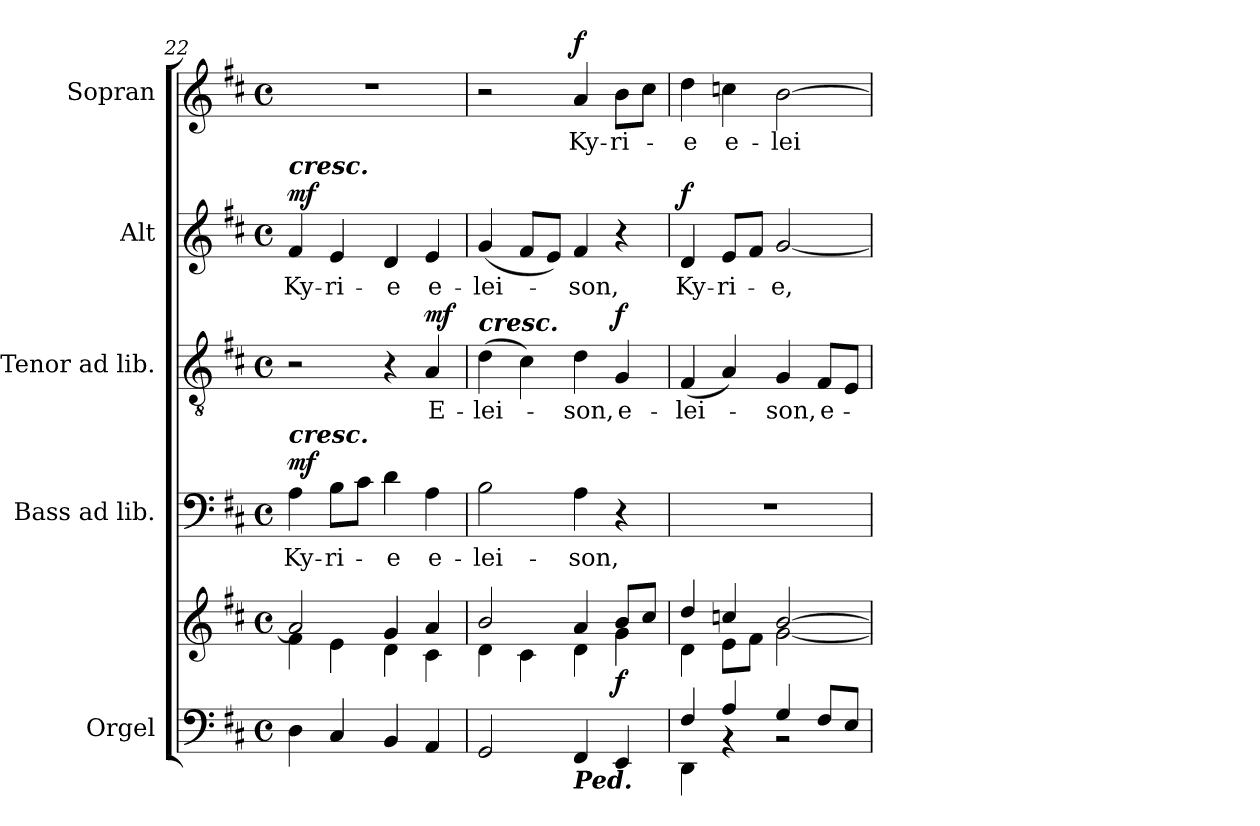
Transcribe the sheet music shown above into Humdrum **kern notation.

**kern	**kern	**dynam	**kern	**text	**dynam	**kern	**text	**dynam	**kern	**text	**dynam	**kern	**text	**dynam
*part5	*part5	*part5	*part4	*part4	*part4	*part3	*part3	*part3	*part2	*part2	*part2	*part1	*part1	*part1
*staff6	*staff5	*staff5/6	*staff4	*staff4	*staff4	*staff3	*staff3	*staff3	*staff2	*staff2	*staff2	*staff1	*staff1	*staff1
*I"Orgel	*	*	*I"Bass ad lib.	*	*	*I"Tenor ad lib.	*	*	*I"Alt	*	*	*I"Sopran	*	*
*I'Org.	*	*	*I'B.	*	*	*I'T.	*	*	*I'A.	*	*	*I'S.	*	*
*clefF4	*clefG2	*	*clefF4	*	*	*clefGv2	*	*	*clefG2	*	*	*clefG2	*	*
*k[f#c#]	*k[f#c#]	*	*k[f#c#]	*	*	*k[f#c#]	*	*	*k[f#c#]	*	*	*k[f#c#]	*	*
*D:	*D:	*	*D:	*	*	*D:	*	*	*D:	*	*	*D:	*	*
*M4/4	*M4/4	*	*M4/4	*	*	*M4/4	*	*	*M4/4	*	*	*M4/4	*	*
*met(c)	*met(c)	*	*met(c)	*	*	*met(c)	*	*	*met(c)	*	*	*met(c)	*	*
=22	=22	=22	=22	=22	=22	=22	=22	=22	=22	=22	=22	=22	=22	=22
*	*^	*	*	*	*	*	*	*	*	*	*	*	*	*
!	!	!	!	!	!	!	!	!	!	!LO:TX:a:Bi:t=cresc.	!	!	!	!	!
!	!	!	!	!LO:TX:a:Bi:t=cresc.	!	!	!	!	!	!	!	!	!	!	!
!	!	!	!	!	!LO:LY:b	!LO:DY:a	!	!	!	!	!LO:LY:b	!LO:DY:a	!	!	!
4D\	2a/]	4f#\	.	4A\	Ky-	mf	2r	.	.	4f#/	Ky-	mf	1r	.	.
!	!	!	!	!	!LO:LY:b	!	!	!	!	!	!LO:LY:b	!	!	!	!
4C#/	.	4e\	.	8B\L	-ri-	.	.	.	.	4e/	-ri-	.	.	.	.
.	.	.	.	8c#\J	.	.	.	.	.	.	.	.	.	.	.
!	!	!	!	!	!LO:LY:b	!	!	!	!	!	!LO:LY:b	!	!	!	!
4BB/	4g/	4d\	.	4d\	-e	.	4r	.	.	4d/	-e	.	.	.	.
!	!	!	!	!	!LO:LY:b	!	!	!LO:LY:b	!LO:DY:a	!	!LO:LY:b	!	!	!	!
4AA/	4a/	4c#\	.	4A\	e-	.	4A/	E-	mf	4e/	e-	.	.	.	.
=23	=23	=23	=23	=23	=23	=23	=23	=23	=23	=23	=23	=23	=23	=23	=23
!	!	!	!	!	!	!	!LO:TX:a:Bi:t=cresc.	!	!	!	!	!	!	!	!
!	!	!	!	!	!LO:LY:b	!	!	!LO:LY:b	!	!	!LO:LY:b	!	!	!	!
2GG/	2b/	4d\	.	2B\	-lei-	.	(>4d\	-lei-	.	(<4g/	-lei-	.	2r	.	.
.	.	4c#\	.	.	.	.	4c#\)	.	.	8f#/L	.	.	.	.	.
.	.	.	.	.	.	.	.	.	.	8e/J)	.	.	.	.	.
!LO:TX:b:Bi:t=Ped.	!	!	!	!	!	!	!	!	!	!	!	!	!	!	!
!	!	!	!	!	!LO:LY:b	!	!	!LO:LY:b	!	!	!LO:LY:b	!	!	!LO:LY:b	!LO:DY:a
4FF#/	4a/	4d\	.	4A\	-son,	.	4d\	-son,	.	4f#/	-son,	.	4a/	Ky-	f
!	!	!	!LO:DY:b	!	!	!	!	!LO:LY:b	!LO:DY:a	!	!	!	!	!LO:LY:b	!
4EE/	8b/L	4g\	f	4r	.	.	4G/	e-	f	4r	.	.	8b\L	-ri-	.
.	8cc#/J	.	.	.	.	.	.	.	.	.	.	.	8cc#\J	.	.
=24	=24	=24	=24	=24	=24	=24	=24	=24	=24	=24	=24	=24	=24	=24	=24
*^	*	*	*	*	*	*	*	*	*	*	*	*	*	*	*
!	!	!	!	!	!	!	!	!	!LO:LY:b	!	!	!LO:LY:b	!LO:DY:a	!	!LO:LY:b	!
4F#/	4DD\	4dd/	4d\	.	1r	.	.	(<4F#/	-lei-	.	4d/	Ky-	f	4dd\	-e	.
!	!	!	!	!	!	!	!	!	!	!	!	!LO:LY:b	!	!	!LO:LY:b	!
4A/	4rBB	4ccn/	8e\L	.	.	.	.	4A/)	.	.	8e/L	-ri-	.	4ccn\	e-	.
.	.	.	8f#\J	.	.	.	.	.	.	.	8f#/J	.	.	.	.	.
!	!	!	!	!	!	!	!	!	!LO:LY:b	!	!	!LO:LY:b	!	!	!LO:LY:b	!
4G/	2rBB	[>2b/	[<2g\	.	.	.	.	4G/	-son,	.	[2g/	-e,	.	[2b\	-lei-	.
!	!	!	!	!	!	!	!	!	!LO:LY:b	!	!	!	!	!	!	!
8F#/L	.	.	.	.	.	.	.	8F#/L	e-	.	.	.	.	.	.	.
8E/J	.	.	.	.	.	.	.	8E/J	.	.	.	.	.	.	.	.
*v	*v	*	*	*	*	*	*	*	*	*	*	*	*	*	*	*
*	*v	*v	*	*	*	*	*	*	*	*	*	*	*	*	*
=	=	=	=	=	=	=	=	=	=	=	=	=	=	=
*-	*-	*-	*-	*-	*-	*-	*-	*-	*-	*-	*-	*-	*-	*-
